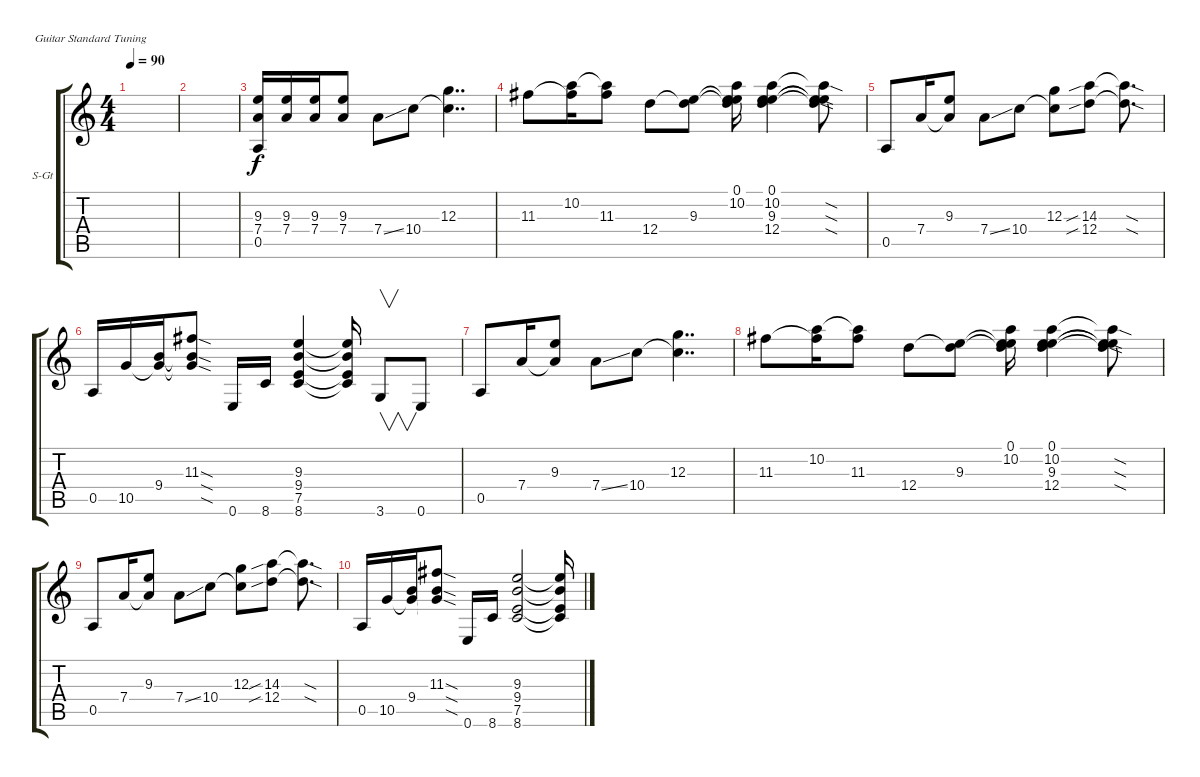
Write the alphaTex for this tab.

\defaultSystemsLayout 4
\bracketExtendMode groupsimilarinstruments
\firstSystemTrackNameOrientation horizontal
\otherSystemsTrackNameOrientation horizontal
\track ("EVO (Bridge Pickup)" "S-Gt") {instrument acousticguitarsteel}
\staff {score tabs}
\tuning (E4 B3 G3 D3 A2 E2)
\ts (4 4)
\tempo 90
\clef g2
\ks c
|
|
(0.5 7.4 9.3).16 (7.4 9.3).16 (7.4 9.3).16 (7.4 9.3).8 7.4{ss}.8 10.4.8 (12.3 10.4{t}).4{dd} |
11.3.8 (10.2 11.3{t}).16 (11.3 10.2{t}).8 12.4.8 (9.3 12.4{t}).8 (10.2 0.1 9.3{t} 12.4{t}).16 (0.1 10.2 9.3 12.4).4 (0.1{t} 10.2{sod t} 9.3{sod t} 12.4{sod t}).8 |
0.5.8 7.4.16 (9.3 7.4{t}).8 7.4{ss}.8 10.4.8 (12.3 10.4{t}).8 (14.3{sib} 12.4{sib}).8 (14.3{sod t} 12.4{sod t}).8{d} |
0.5.16 10.5.16 (9.4 10.5{t}).16 (11.3{sod} 10.5{sod t} 9.4{sod t}).8 0.6.16 8.6.16 (8.6 7.5 9.4 9.3).4 (8.6{t} 7.5{t} 9.4{t} 9.3{t}).16 3.6.8{v} 0.6.8 |
0.5.8 7.4.16 (9.3 7.4{t}).8 7.4{ss}.8 10.4.8 (12.3 10.4{t}).4{dd} |
11.3.8 (10.2 11.3{t}).16 (11.3 10.2{t}).8 12.4.8 (9.3 12.4{t}).8 (10.2 0.1 9.3{t} 12.4{t}).16 (0.1 10.2 9.3 12.4).4 (0.1{t} 10.2{sod t} 9.3{sod t} 12.4{sod t}).8 |
0.5.8 7.4.16 (9.3 7.4{t}).8 7.4{ss}.8 10.4.8 (12.3 10.4{t}).8 (14.3{sib} 12.4{sib}).8 (14.3{sod t} 12.4{sod t}).8{d} |
0.5.16 10.5.16 (9.4 10.5{t}).16 (11.3{sod} 10.5{sod t} 9.4{sod t}).8 0.6.16 8.6.16 (8.6 7.5 9.4 9.3).2 (8.6{t} 7.5{t} 9.4{t} 9.3{t}).16
